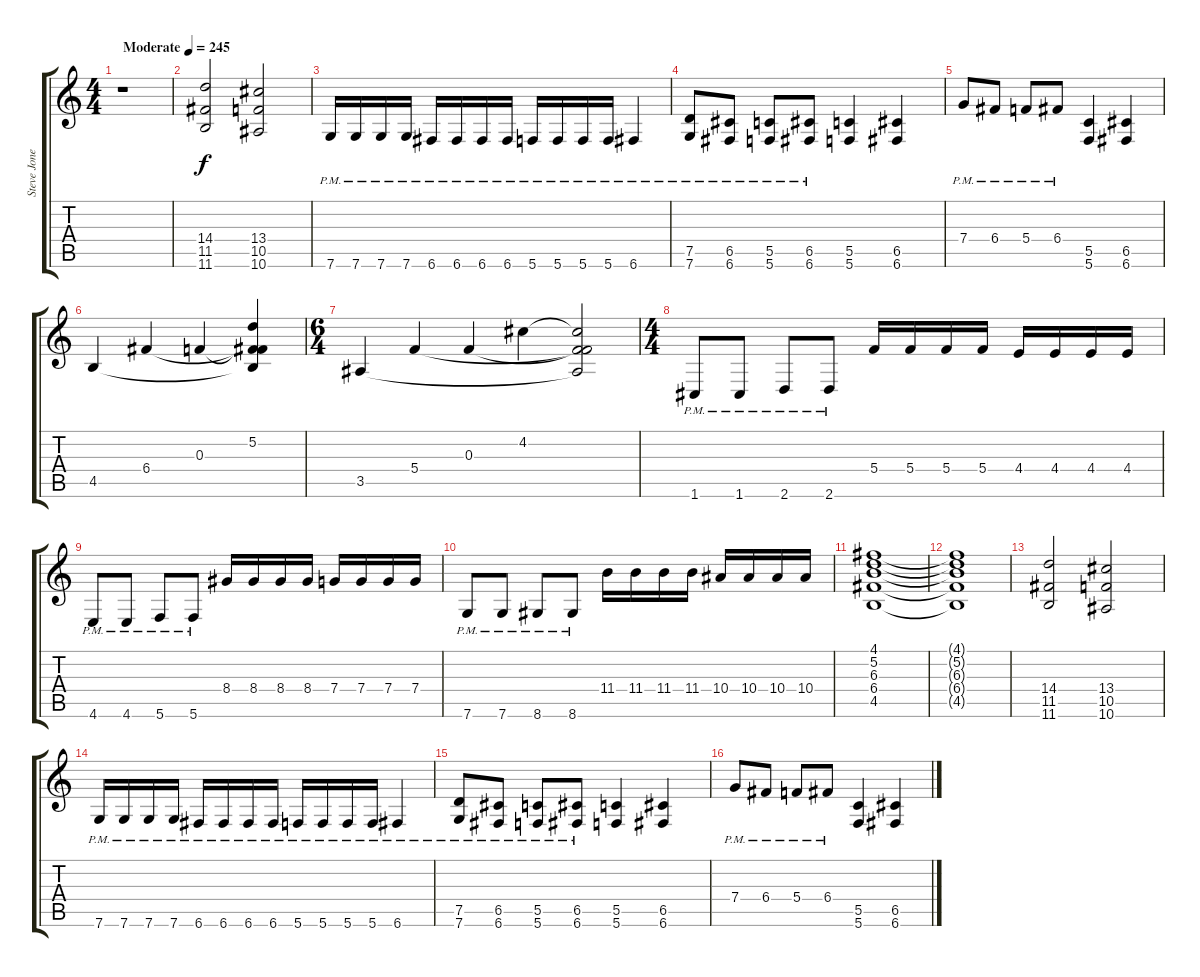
\track ("Steve Jones" "Steve Jone") {instrument distortionguitar}
\staff {score tabs}
\tuning (D4 A3 F3 C3 G2 C2) {hide}
\ts (4 4)
\tempo (245 "Moderate")
\clef g2
\ks c
r.1{dy f instrument distortionguitar} |
(14.4 11.5 11.6).2 (13.4 10.5 10.6).2 |
7.6{pm}.16 7.6{pm}.16 7.6{pm}.16 7.6{pm}.16 6.6{pm}.16 6.6{pm}.16 6.6{pm}.16 6.6{pm}.16 5.6{pm}.16 5.6{pm}.16 5.6{pm}.16 5.6{pm}.16 6.6{pm}.4 |
(7.5{pm} 7.6{pm}).8 (6.5{pm} 6.6{pm}).8 (5.5{pm} 5.6{pm}).8 (6.5{pm} 6.6{pm}).8 (5.5 5.6).4 (6.5 6.6).4 |
7.4{pm}.8 6.4{pm}.8 5.4{pm}.8 6.4{pm}.8 (5.5 5.6).4 (6.5 6.6).4 |
4.5.4 6.4.4 0.3.4 (5.2 0.3{t} 6.4{t} 4.5{t}).4 |
\ts (6 4)
3.5.4 5.4.4 0.3.4 4.2.4 (4.2{t} 0.3{t} 5.4{t} 3.5{t}).2 |
\ts (4 4)
1.6{pm}.8 1.6{pm}.8 2.6{pm}.8 2.6{pm}.8 5.4.16 5.4.16 5.4.16 5.4.16 4.4.16 4.4.16 4.4.16 4.4.16 |
4.6{pm}.8 4.6{pm}.8 5.6{pm}.8 5.6{pm}.8 8.4.16 8.4.16 8.4.16 8.4.16 7.4.16 7.4.16 7.4.16 7.4.16 |
7.6{pm}.8 7.6{pm}.8 8.6{pm}.8 8.6{pm}.8 11.4.16 11.4.16 11.4.16 11.4.16 10.4.16 10.4.16 10.4.16 10.4.16 |
(4.1 5.2 6.3 6.4 4.5).1 |
(4.1{t} 5.2{t} 6.3{t} 6.4{t} 4.5{t}).1 |
(14.4 11.5 11.6).2 (13.4 10.5 10.6).2 |
7.6{pm}.16 7.6{pm}.16 7.6{pm}.16 7.6{pm}.16 6.6{pm}.16 6.6{pm}.16 6.6{pm}.16 6.6{pm}.16 5.6{pm}.16 5.6{pm}.16 5.6{pm}.16 5.6{pm}.16 6.6{pm}.4 |
(7.5{pm} 7.6{pm}).8 (6.5{pm} 6.6{pm}).8 (5.5{pm} 5.6{pm}).8 (6.5{pm} 6.6{pm}).8 (5.5 5.6).4 (6.5 6.6).4 |
7.4{pm}.8 6.4{pm}.8 5.4{pm}.8 6.4{pm}.8 (5.5 5.6).4 (6.5 6.6).4
